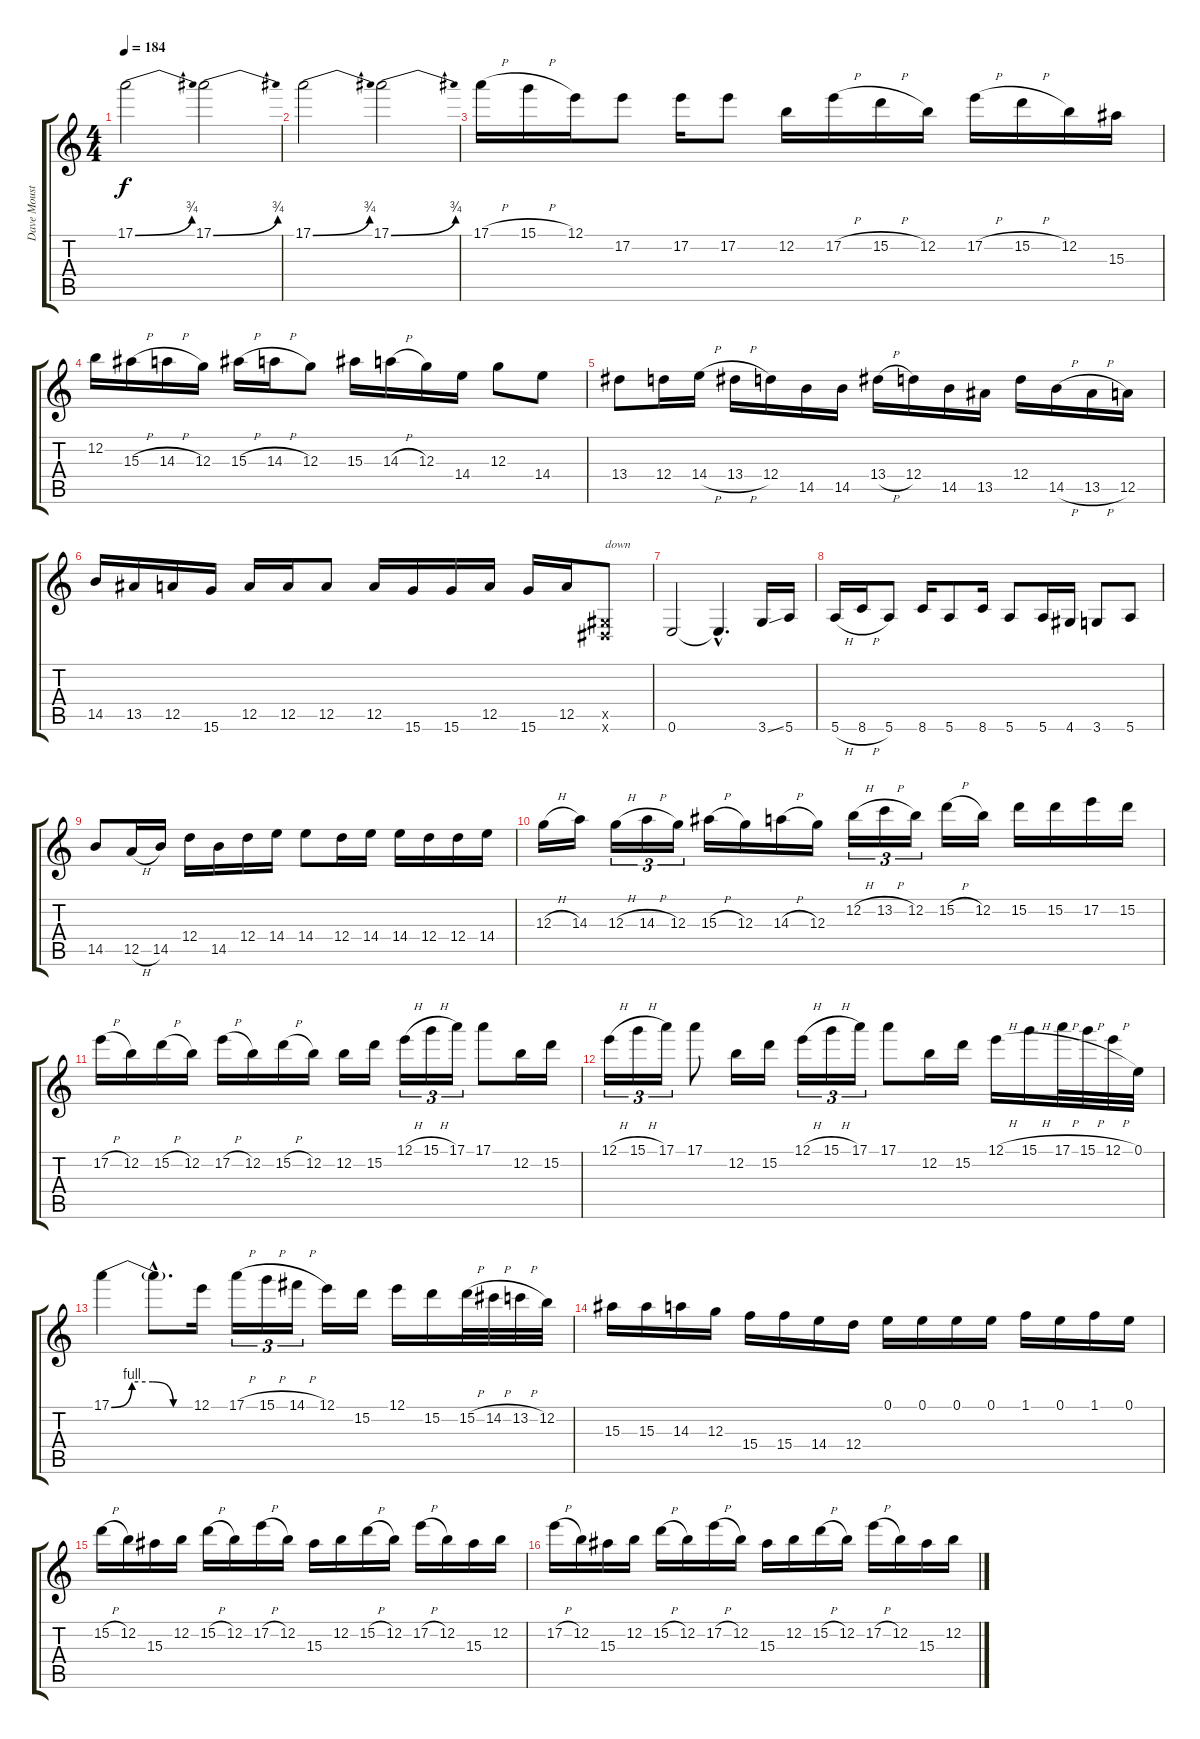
\track ("Dave Moustaine" "Dave Moust") {instrument distortionguitar}
\staff {score tabs}
\tuning (E4 B3 G3 D3 A2 E2) {hide}
\ts (4 4)
\tempo 184
\clef g2
\ks c
17.1{be (bend 0 0 60 3)}.2{dy f} 17.1{be (bend 0 0 60 3)}.2 |
17.1{be (bend 0 0 60 3)}.2 17.1{be (bend 0 0 60 3)}.2 |
17.1{h}.16 15.1{h}.16 12.1.16 17.2.8 17.2.16 17.2.8 12.2.16 17.2{h}.16 15.2{h}.16 12.2.16 17.2{h}.16 15.2{h}.16 12.2.16 15.3.16 |
12.2.16 15.3{h}.16 14.3{h}.16 12.3.16 15.3{h}.16 14.3{h}.16 12.3.8 15.3.16 14.3{h}.16 12.3.16 14.4.16 12.3.8 14.4.8 |
13.4.8 12.4.16 14.4{h}.16 13.4{h}.16 12.4.16 14.5.16 14.5.16 13.4{h}.16 12.4.16 14.5.16 13.5.16 12.4.16 14.5{h}.16 13.5{h}.16 12.5.16 |
14.5.16 13.5.16 12.5.16 15.6.16 12.5.16 12.5.16 12.5.8 12.5.16 15.6.16 15.6.16 12.5.16 15.6.16 12.5.16 (-1.5{x} -1.6{x}).8{txt "down"} |
0.6.2 0.6{hac t}.4{d} 3.6{ss}.16 5.6.16 |
5.6{h}.16 8.6{h}.16 5.6.8 8.6.16 5.6.8 8.6.16 5.6.8 5.6.16 4.6.16 3.6.8 5.6.8 |
14.5.8 12.5{h}.16 14.5.16 12.4.16 14.5.16 12.4.16 14.4.16 14.4.8 12.4.16 14.4.16 14.4.16 12.4.16 12.4.16 14.4.16 |
12.3{h}.16 14.3.16 12.3{h}.16{tu (3 2)} 14.3{h}.16{tu (3 2)} 12.3.16{tu (3 2)} 15.3{h}.16 12.3.16 14.3{h}.16 12.3.16 12.2{h}.16{tu (3 2)} 13.2{h}.16{tu (3 2)} 12.2.16{tu (3 2)} 15.2{h}.16 12.2.16 15.2.16 15.2.16 17.2.16 15.2.16 |
17.2{h}.16 12.2.16 15.2{h}.16 12.2.16 17.2{h}.16 12.2.16 15.2{h}.16 12.2.16 12.2.16 15.2.16 12.1{h}.16{tu (3 2)} 15.1{h}.16{tu (3 2)} 17.1.16{tu (3 2)} 17.1.8 12.2.16 15.2.16 |
12.1{h}.16{tu (3 2)} 15.1{h}.16{tu (3 2)} 17.1.16{tu (3 2)} 17.1.8 12.2.16 15.2.16 12.1{h}.16{tu (3 2)} 15.1{h}.16{tu (3 2)} 17.1.16{tu (3 2)} 17.1.8 12.2.16 15.2.16 12.1{h}.16 15.1{h}.16 17.1{h}.32 15.1{h}.32 12.1{h}.32 0.1.32 |
17.1{be (custom 0 0 15 4 30 4 45 0 60 0)}.4 17.1{hac t}.8{d} 12.1.16 17.1{h}.16{tu (3 2)} 15.1{h}.16{tu (3 2)} 14.1{h}.16{tu (3 2)} 12.1.16 15.2.16 12.1.16 15.2.16 15.2{h}.32 14.2{h}.32 13.2{h}.32 12.2.32 |
15.3.16 15.3.16 14.3.16 12.3.16 15.4.16 15.4.16 14.4.16 12.4.16 0.1.16 0.1.16 0.1.16 0.1.16 1.1.16 0.1.16 1.1.16 0.1.16 |
15.2{h}.16 12.2.16 15.3.16 12.2.16 15.2{h}.16 12.2.16 17.2{h}.16 12.2.16 15.3.16 12.2.16 15.2{h}.16 12.2.16 17.2{h}.16 12.2.16 15.3.16 12.2.16 |
17.2{h}.16 12.2.16 15.3.16 12.2.16 15.2{h}.16 12.2.16 17.2{h}.16 12.2.16 15.3.16 12.2.16 15.2{h}.16 12.2.16 17.2{h}.16 12.2.16 15.3.16 12.2.16
